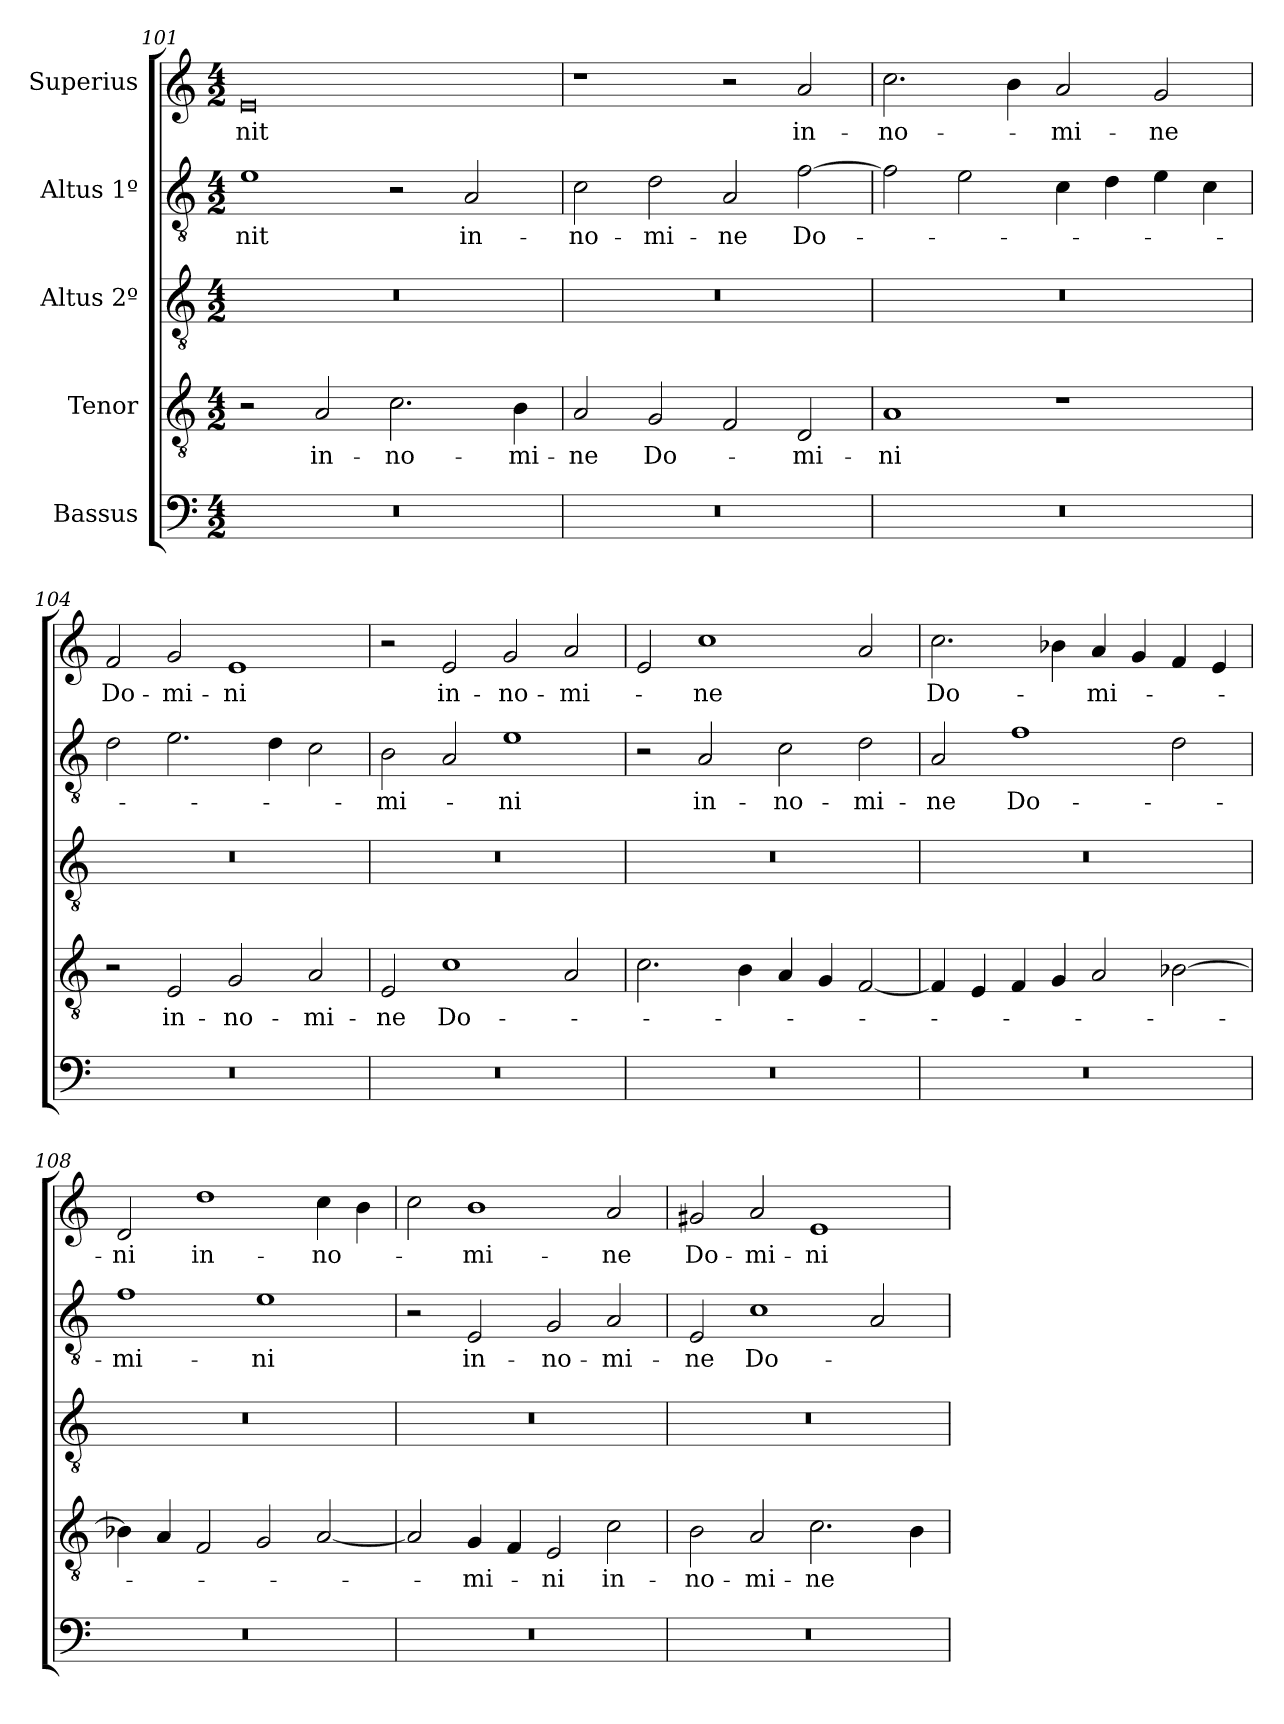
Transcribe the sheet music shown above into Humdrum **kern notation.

**kern	**kern	**text	**kern	**kern	**text	**kern	**text
*part5	*part4	*part4	*part3	*part2	*part2	*part1	*part1
*staff5	*staff4	*staff4	*staff3	*staff2	*staff2	*staff1	*staff1
*I"Bassus	*I"Tenor	*	*I"Altus 2º	*I"Altus 1º	*	*I"Superius	*
*clefF4	*clefGv2	*	*clefGv2	*clefGv2	*	*clefG2	*
*k[]	*k[]	*	*k[]	*k[]	*	*k[]	*
*M4/2	*M4/2	*	*M4/2	*M4/2	*	*M4/2	*
=101	=101	=101	=101	=101	=101	=101	=101
0r	2r	.	0r	1e\	-nit	0e/	-nit
.	2A/	in-	.	.	.	.	.
.	2.c\	no-	.	2r	.	.	.
.	.	.	.	2A/	in-	.	.
.	4B\	-mi-	.	.	.	.	.
=102	=102	=102	=102	=102	=102	=102	=102
0r	2A/	-ne	0r	2c\	no-	1r	.
.	2G/	Do-	.	2d\	-mi-	.	.
.	2F/	.	.	2A/	-ne	2r	.
.	2D/	-mi-	.	[2f\	Do-	2a/	in-
=103	=103	=103	=103	=103	=103	=103	=103
0r	1A/	-ni	0r	2f\]	.	2.cc\	no-
.	.	.	.	2e\	.	.	.
.	.	.	.	.	.	4b\	.
.	1r	.	.	4c\	.	2a/	-mi-
.	.	.	.	4d\	.	.	.
.	.	.	.	4e\	.	2g/	-ne
.	.	.	.	4c\	.	.	.
=104	=104	=104	=104	=104	=104	=104	=104
0r	2r	.	0r	2d\	.	2f/	Do-
.	2E/	in-	.	2.e\	.	2g/	-mi-
.	2G/	no-	.	.	.	1e/	-ni
.	.	.	.	4d\	.	.	.
.	2A/	-mi-	.	2c\	.	.	.
=105	=105	=105	=105	=105	=105	=105	=105
0r	2E/	-ne	0r	2B\	-mi-	2r	.
.	1c\	Do-	.	2A/	.	2e/	in-
.	.	.	.	1e\	-ni	2g/	no-
.	2A/	.	.	.	.	2a/	-mi-
=106	=106	=106	=106	=106	=106	=106	=106
0r	2.c\	.	0r	2r	.	2e/	.
.	.	.	.	2A/	in-	1cc\	-ne
.	4B\	.	.	.	.	.	.
.	4A/	.	.	2c\	no-	.	.
.	4G/	.	.	.	.	.	.
.	[2F/	.	.	2d\	-mi-	2a/	.
=107	=107	=107	=107	=107	=107	=107	=107
0r	4F/]	.	0r	2A/	-ne	2.cc\	Do-
.	4E/	.	.	.	.	.	.
.	4F/	.	.	1f\	Do-	.	.
.	4G/	.	.	.	.	4b-X\	.
.	2A/	.	.	.	.	4a/	-mi-
.	.	.	.	.	.	4g/	.
.	[2B-X\	.	.	2d\	.	4f/	.
.	.	.	.	.	.	4e/	.
=108	=108	=108	=108	=108	=108	=108	=108
0r	4B-X\]	.	0r	1f\	-mi-	2d/	-ni
.	4A/	.	.	.	.	.	.
.	2F/	.	.	.	.	1dd\	in-
.	2G/	.	.	1e\	-ni	.	.
.	[2A/	.	.	.	.	4cc\	no-
.	.	.	.	.	.	4b\	.
=109	=109	=109	=109	=109	=109	=109	=109
0r	2A/]	.	0r	2r	.	2cc\	.
.	4G/	-mi-	.	2E/	in-	1b\	-mi-
.	4F/	.	.	.	.	.	.
.	2E/	-ni	.	2G/	no-	.	.
.	2c\	in-	.	2A/	-mi-	2a/	-ne
=110	=110	=110	=110	=110	=110	=110	=110
0r	2B\	no-	0r	2E/	-ne	2g#X/	Do-
.	2A/	-mi-	.	1c\	Do-	2a/	-mi-
.	2.c\	-ne	.	.	.	1e/	-ni
.	.	.	.	2A/	.	.	.
.	4B\	.	.	.	.	.	.
=	=	=	=	=	=	=	=
*-	*-	*-	*-	*-	*-	*-	*-
